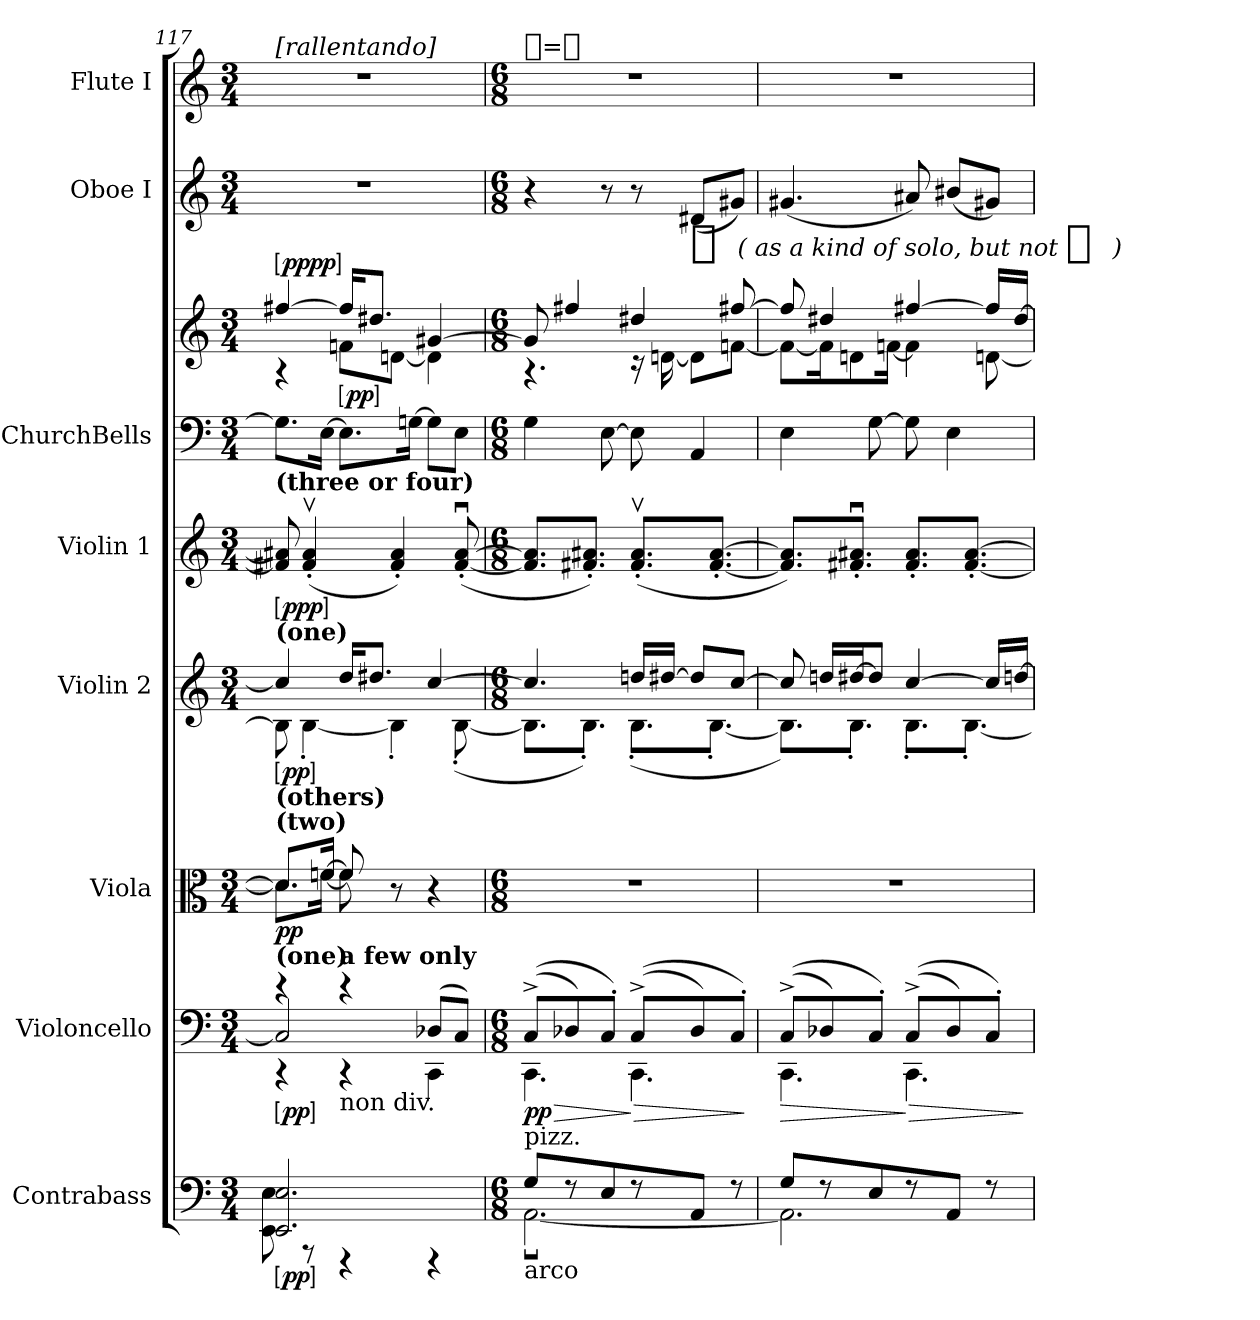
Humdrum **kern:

**kern	**dynam	**kern	**dynam	**kern	**dynam	**kern	**dynam	**kern	**dynam	**kern	**kern	**dynam	**kern	**dynam	**kern
*part8	*part8	*part7	*part7	*part6	*part6	*part5	*part5	*part4	*part4	*part3	*part3	*part3	*part2	*part2	*part1
*staff9	*staff9	*staff8	*staff8	*staff7	*staff7	*staff6	*staff6	*staff5	*staff5	*staff4	*staff3	*staff3/4	*staff2	*staff2	*staff1
*I"Contrabass	*	*I"Violoncello	*	*I"Viola	*	*I"Violin 2	*	*I"Violin 1	*	*I"ChurchBells	*	*	*I"Oboe I	*	*I"Flute I
*I'Cb.	*	*I'Vc.	*	*I'Vla.	*	*I'Vln. 2	*	*I'Vln. 1	*	*	*	*	*I'Ob.	*	*I'Fl.
*clefF4	*	*clefF4	*	*clefC3	*	*clefG2	*	*clefG2	*	*clefF4	*clefG2	*	*clefG2	*	*clefG2
*ITrd7c12	*	*	*	*	*	*	*	*	*	*ITrd-7c-12	*ITrd-7c-12	*	*	*	*
*k[]	*	*k[]	*	*k[]	*	*k[]	*	*k[]	*	*k[]	*k[]	*	*k[]	*	*k[]
*C:	*	*C:	*	*C:	*	*C:	*	*C:	*	*C:	*C:	*	*C:	*	*C:
*M3/4	*	*M3/4	*	*M3/4	*	*M3/4	*	*M3/4	*	*M3/4	*M3/4	*	*M3/4	*	*M3/4
=117	=117	=117	=117	=117	=117	=117	=117	=117	=117	=117	=117	=117	=117	=117	=117
*^	*	*^	*	*^	*	*^	*	*	*	*	*^	*	*	*	*
*	*	*	*	*^	*	*	*	*	*	*	*	*	*	*	*	*	*	*	*	*
!	!	!	!	!	!	!	!	!	!	!	!	!	!	!	!	!	!	!	!	!	!LO:TX:a:t=[rallentando]
!	!	!	!	!	!	!	!	!	!	!	!	!	!LO:TX:a:B:t=(three or four)	!	!	!	!	!	!	!	!
!	!	!	!	!	!	!	!	!	!	!LO:TX:b:B:t=(others)	!	!	!	!	!	!	!	!	!	!	!
!	!	!	!	!	!	!	!	!	!	!LO:TX:a:B:t=(one)	!	!	!	!	!	!	!	!	!	!	!
!	!	!	!	!	!	!	!LO:TX:a:B:t=(two)	!	!	!	!	!	!	!	!	!	!	!	!	!	!
!	!	!	!LO:TX:a:B:t=(one)	!	!	!	!	!	!	!	!	!	!	!	!	!	!	!	!	!	!
!	!	!LO:DY:ed=brack	!	!	!	!LO:DY:ed=brack	!	!	!	!	!	!LO:DY:ed=brack	!	!LO:DY:ed=brack	!	!	!	!LO:DY:ed=brack	!	!	!
!	!	!	!	!	!	!	!	!	!	!	!	!	!	!	!	!	!	!LO:DY:n=1:a:ed=brack	!	!	!
2.EEE 2.EE	8EEE 8EE	pp	4rCC	4re	2C]	pp	8.dL]	8.dL]	pp	4cc]	8B]	pp	8f#X] 8a#X]	ppp	8.gL]	[4fff#X	4rA	pp pp	4%3r	.	4%3r
.	8r	.	.	.	.	.	.	.	.	.	[4B'	.	(4f#'v 4a#'v	.	.	.	.	.	.	.	.
.	.	.	.	.	.	.	[16fnJk	[16fJk	.	.	.	.	.	.	[16eJk	.	.	.	.	.	.
!	!	!	!LO:TX:b:t=non div.	!	!	!	!	!	!	!	!	!	!	!	!	!	!	!	!	!	!
!	!	!	!LO:TX:a:B:t=a few only	!	!	!	!	!	!	!	!	!	!	!	!	!	!	!	!	!	!
!	!	!	!	!	!	!	!	!	!	!	!	!	!	!	!	!	!	!LO:DY:n=2:ed=brack	!	!	!
.	4r	.	4rCC	4re	.	.	8f]	8f]	.	16ddKL	.	.	.	.	8.eL]	16fff#KL]	8ffnL	pp	.	.	.
.	.	.	.	.	.	.	.	.	.	8.dd#XJ	.	.	.	.	.	8.ddd#XJ	.	.	.	.	.
.	.	.	.	.	.	.	8r	4.ryy	.	.	4B']	.	4f#' 4a#')	.	.	.	[8ddnJ	.	.	.	.
.	.	.	.	.	.	.	.	.	.	.	.	.	.	.	[16gnJk	.	.	.	.	.	.
.	4r	.	(8D-XL	4CC	4ryy	.	4r	.	.	[4cc	.	.	.	.	8gL]	[4gg#X	4dd]	.	.	.	.
.	.	.	8CJ)	.	.	.	.	.	.	.	([8B'	.	([8f#'u [8a#'u	.	8eJ	.	.	.	.	.	.
*	*	*	*v	*v	*v	*	*	*	*	*	*	*	*	*	*	*	*	*	*	*	*
*	*	*	*	*	*v	*v	*	*	*	*	*	*	*	*	*	*	*	*	*
=118	=118	=118	=118	=118	=118	=118	=118	=118	=118	=118	=118	=118	=118	=118	=118	=118	=118	=118
*M6/8	*	*	*M6/8	*	*M6/8	*	*M6/8	*	*	*M6/8	*	*M6/8	*M6/8	*	*	*M6/8	*	*M6/8
*	*	*	*^	*	*	*	*	*	*	*	*	*	*	*	*	*	*	*
!	!	!	!	!	!	!	!	!	!	!	!	!	!	!	!	!	!	!	!LO:TX:a:t=[eighth]=[eighth]
!LO:TX:a:t=pizz.	!	!	!	!	!	!	!	!	!	!	!	!	!	!	!	!	!	!	!
!LO:TX:b:t=arco	!	!	!	!	!	!	!	!	!	!	!	!	!	!	!	!	!	!	!
!	!	!	!	!	!LO:HP:b	!	!	!	!	!	!	!	!	!	!	!	!	!	!
8GGL	[2.AAAu	.	((8C^L	4.CC	> pp	4%3r	.	4.cc]	8.BL]	.	8.f#] 8.a#]L	.	4g	8gg#]	4.rA	.	4r	.	4%3r
8r	.	.	8D-X)	.	.	.	.	.	.	.	.	.	.	4fff#X	.	.	.	.	.
.	.	.	.	.	.	.	.	.	8.B'J)	.	8.f#X' 8.a#X'J)	.	.	.	.	.	.	.	.
8EE	.	.	8C'J)	.	.	.	.	.	.	.	.	.	[8e	.	.	.	8r	.	.
!	!	!	!	!	!LO:HP:n=1:b	!	!	!	!	!	!	!	!	!	!	!	!	!	!
8r	.	.	((8C^L	4.CC	] >	.	.	16ddnLL	(8.B'L	.	(8.f#'v 8.a#'vL	.	8e]	4ddd#X	16rc	.	8r	.	.
.	.	.	.	.	.	.	.	[16dd#XJJ	.	.	.	.	.	.	[16ddn	.	.	.	.
!	!	!	!	!	!	!	!	!	!	!	!	!	!	!	!	!	!	!LO:DY:t=pp   ( as a kind of solo, but not %s )	!
8AAAJ	.	.	8D-)	.	.	.	.	8dd#L]	.	.	.	.	4A	.	8ddL]	.	(8d#XL	f	.
.	.	.	.	.	.	.	.	.	[8.B'J	.	[8.f#' [8.a#'J	.	.	.	.	.	.	.	.
8r	.	.	8C'J)	.	.	.	.	[8ccJ	.	.	.	.	.	[8fff#X	[8ffnJ	.	8g#XJ)	.	.
*v	*v	*	*	*	*	*	*	*v	*v	*	*	*	*	*v	*v	*	*	*	*
*	*	*v	*v	*	*	*	*	*	*	*	*	*	*	*	*	*
.	.	.	]	.	.	.	.	.	.	.	.	.	.	.	.
=119	=119	=119	=119	=119	=119	=119	=119	=119	=119	=119	=119	=119	=119	=119	=119
*^	*	*^	*	*	*	*	*	*	*	*	*	*	*	*	*
!	!	!	!	!	!LO:HP:b	!	!	!	!	!	!	!	!	!	!	!	!
*	*	*	*	*	*	*	*	*^	*	*	*	*	*^	*	*	*	*
8GGL	2.AAA]	.	((8C^L	4.CC	>	4%3r	.	8cc]	8.BL])	.	8.f#] 8.a#]L)	.	4e	8fff#]	8ffL_	.	(4.g#X	.	4%3r
8r	.	.	8D-X)	.	.	.	.	16ddnLL	.	.	.	.	.	4ddd#X	16ffK]	.	.	.	.
.	.	.	.	.	.	.	.	[16dd#XJ	8.B'J	.	8.f#X'u 8.a#X'uJ	.	.	.	8ddn	.	.	.	.
8EE	.	.	8C'J)	.	.	.	.	8dd#J]	.	.	.	.	[8g	.	.	.	.	.	.
.	.	.	.	.	.	.	.	.	.	.	.	.	.	.	[16ffnJk	.	.	.	.
!	!	!	!	!	!LO:HP:n=1:b	!	!	!	!	!	!	!	!	!	!	!	!	!	!
8r	.	.	((8C^L	4.CC	] >	.	.	[4cc	8.B'L	.	8.f#' 8.a#'L	.	8g]	[4fff#X	4ff]	.	8a#X)	.	.
8AAAJ	.	.	8D-)	.	.	.	.	.	.	.	.	.	4e	.	.	.	(8b#XL	.	.
.	.	.	.	.	.	.	.	.	[8.B'J	.	[8.f#' [8.a#'J	.	.	.	.	.	.	.	.
8r	.	.	8C'J)	.	.	.	.	16ccLL]	.	.	.	.	.	16fff#LL]	[8ddn	.	8g#XJ)	.	.
.	.	.	.	.	.	.	.	[16ddnJJ	.	.	.	.	.	[16ddd#JJ	.	.	.	.	.
*v	*v	*	*	*	*	*	*	*v	*v	*	*	*	*	*v	*v	*	*	*	*
*	*	*v	*v	*	*	*	*	*	*	*	*	*	*	*	*	*
.	.	.	]	.	.	.	.	.	.	.	.	.	.	.	.
=	=	=	=	=	=	=	=	=	=	=	=	=	=	=	=
*-	*-	*-	*-	*-	*-	*-	*-	*-	*-	*-	*-	*-	*-	*-	*-
